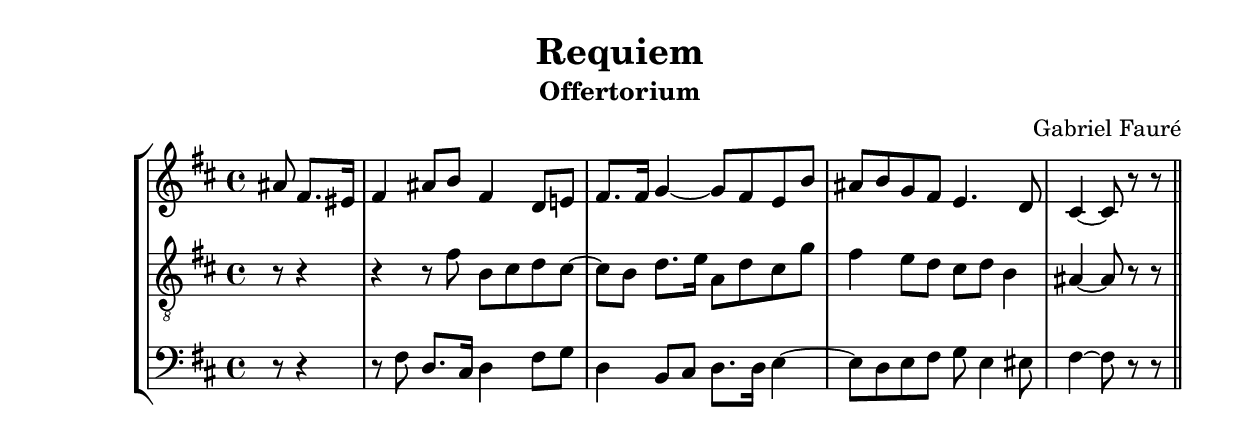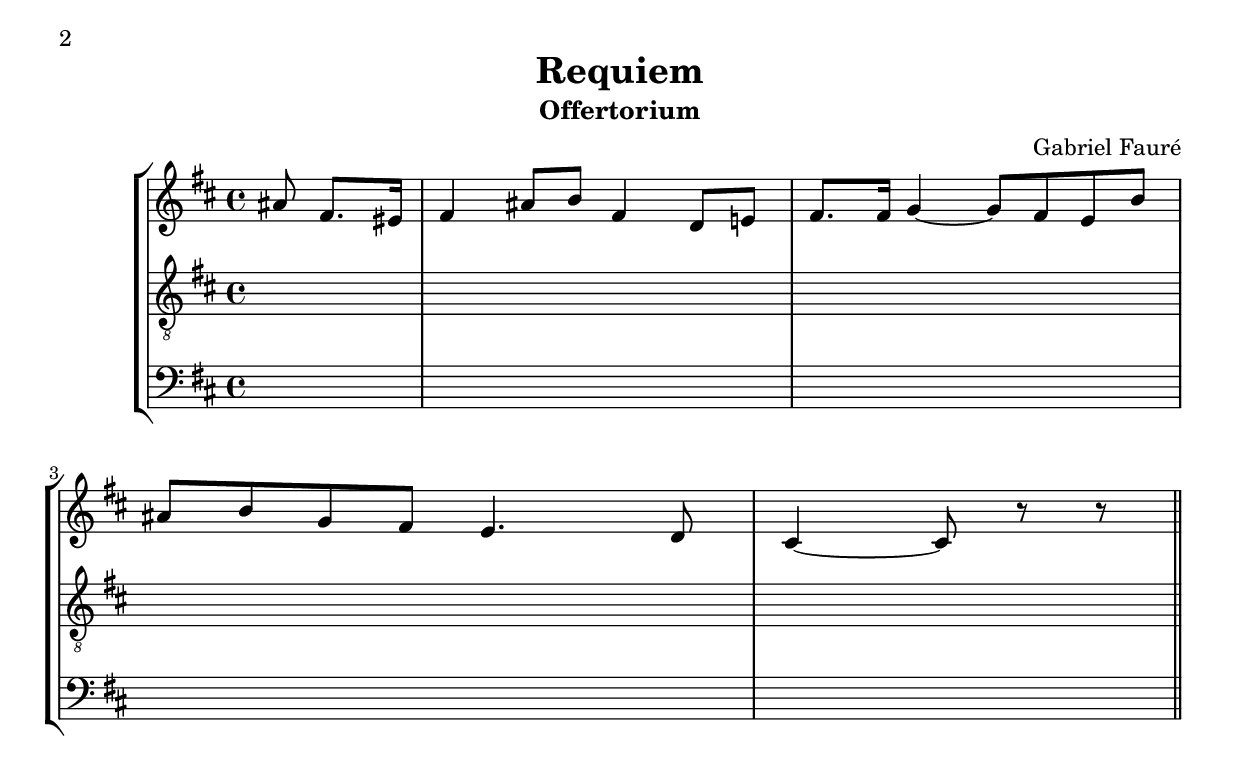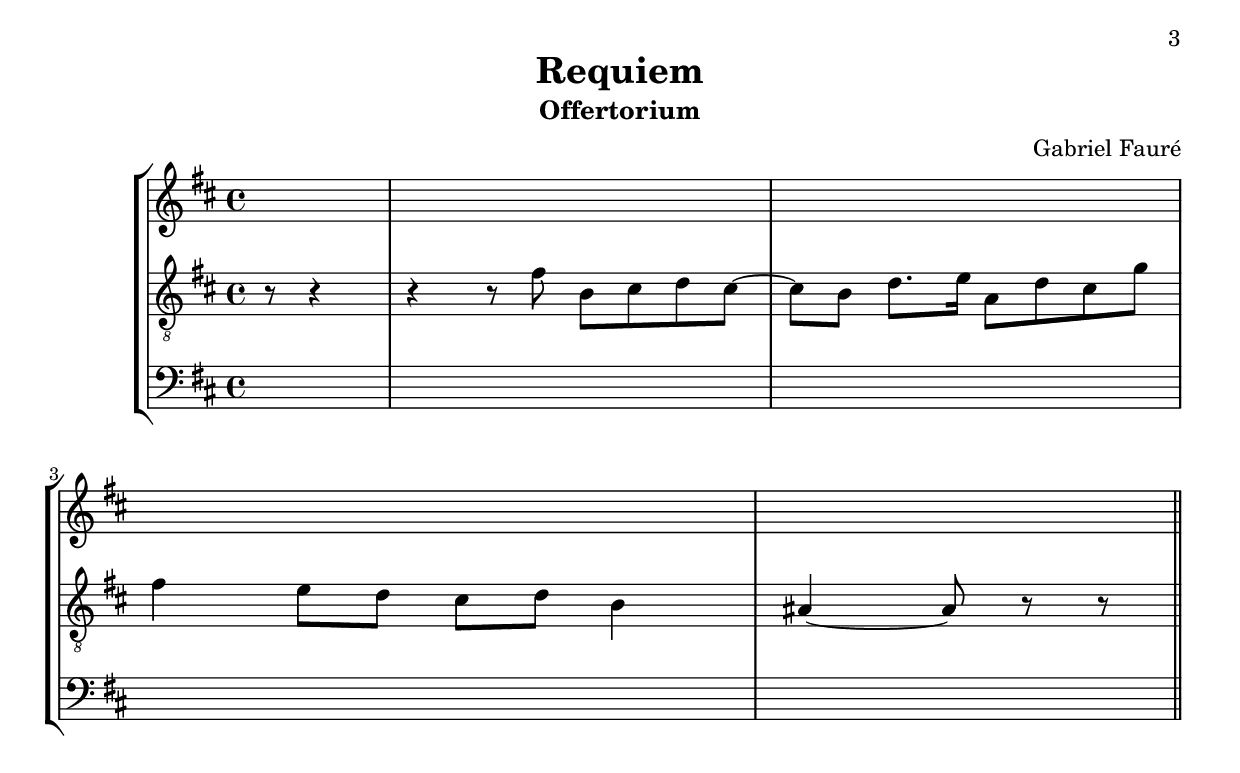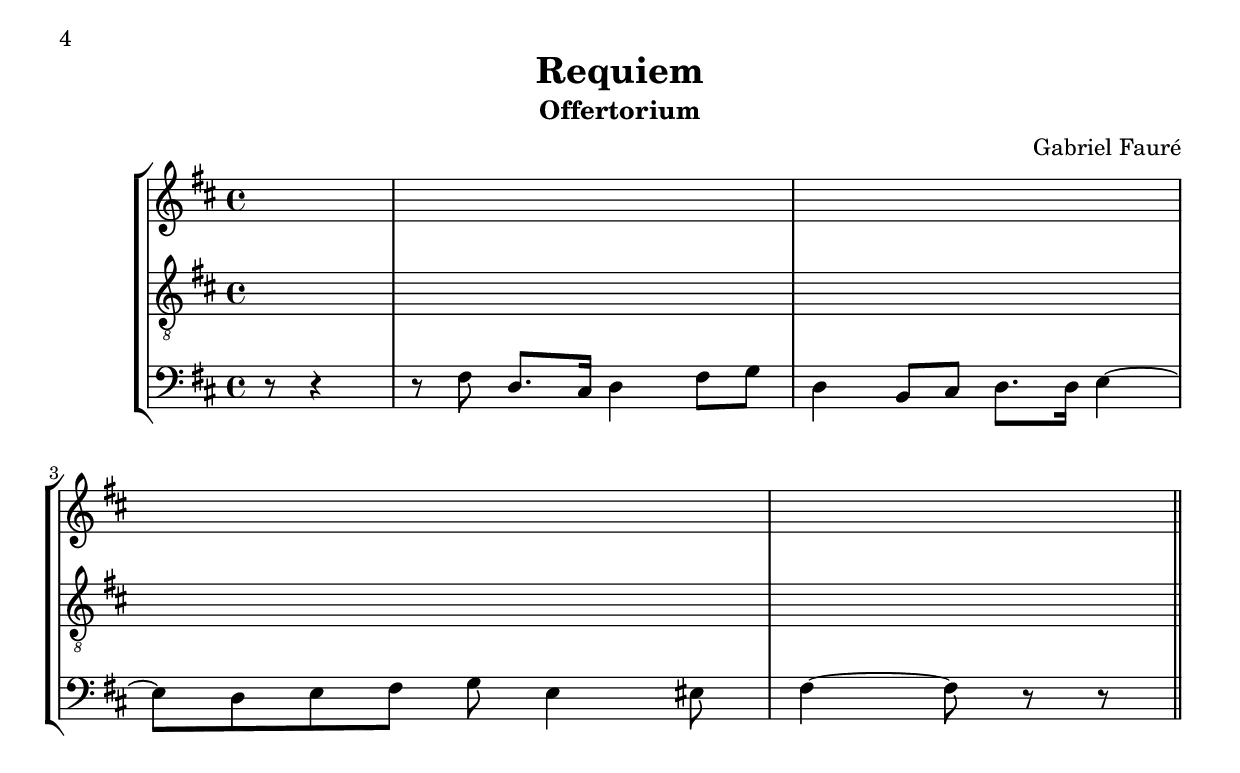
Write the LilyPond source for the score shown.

\version "2.14.2"
\include "deutsch.ly"

alt = \relative ais' {ais8 fis8. eis16 fis4 ais8 h fis4 d8 e! fis8. fis16 g4 ~ g8 fis e h' ais h g fis e4. d8 cis4~cis8 r r }
tenor = \relative fis' {r8 r4 r r8 fis8 h, cis d cis ~ cis h d8. e16 a,8 d cis g' fis4 e8 d cis d h4 ais4~ais8 r r }
bass = \relative fis {r8 r4 r8 fis8 d8. cis16 d4 fis8 g d4 h8 cis d8. d16 e4 ~ e8 d e fis g e4 eis8 fis4~fis8 r r }
tacet = {s8 s4 s1 s1 \break s1 s2 s8}

\bookpart
{
\header
{
title = "Requiem"
subtitle = "Offertorium"
composer = "Gabriel Fauré"
}

\score
{
\new StaffGroup
<<
\new Staff
{
\clef treble \key h \minor \time 4/4 \partial 4.
\alt
\bar "||"
}
\new Staff
{
\clef "treble_8" \key h \minor \time 4/4
\tenor
}
\new Staff
{
\clef bass \key h \minor \time 4/4
\bass
}
>>
\layout {}
}
}

\bookpart
{
\header
{
title = "Requiem"
subtitle = "Offertorium"
composer = "Gabriel Fauré"
}

\score
{
\new StaffGroup
<<
\new Staff
{
\clef treble \key h \minor \time 4/4 \partial 4.
\alt
\bar "||"
}
\new Staff
{
\clef "treble_8" \key h \minor \time 4/4
\tacet
}
\new Staff
{
\clef bass \key h \minor \time 4/4
\tacet
}
>>
\layout {}
}
}

\bookpart
{
\header
{
title = "Requiem"
subtitle = "Offertorium"
composer = "Gabriel Fauré"
}

\score
{
\new StaffGroup
<<
\new Staff
{
\clef treble \key h \minor \time 4/4 \partial 4.
\tacet
\bar "||"
}
\new Staff
{
\clef "treble_8" \key h \minor \time 4/4
\tenor
}
\new Staff
{
\clef bass \key h \minor \time 4/4
\tacet
}
>>
\layout {}
}
}

\bookpart
{
\header
{
title = "Requiem"
subtitle = "Offertorium"
composer = "Gabriel Fauré"
}

\score
{
\new StaffGroup
<<
\new Staff
{
\clef treble \key h \minor \time 4/4 \partial 4.
\tacet
\bar "||"
}
\new Staff
{
\clef "treble_8" \key h \minor \time 4/4
\tacet
}
\new Staff
{
\clef bass \key h \minor \time 4/4
\bass
}
>>
\layout {}
}
}

